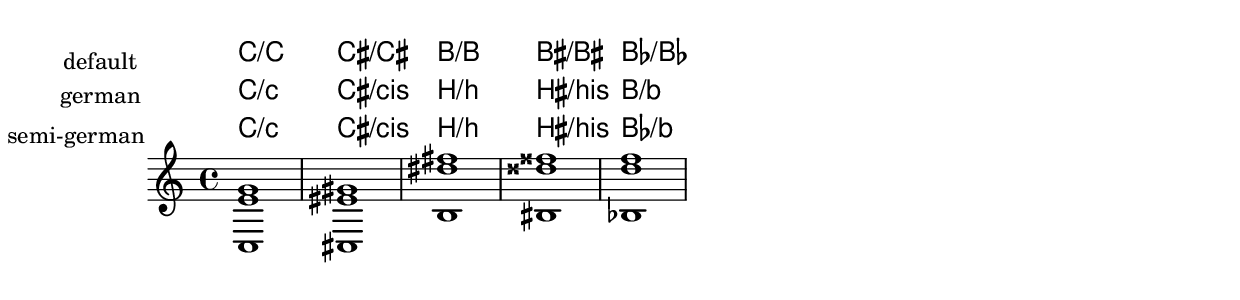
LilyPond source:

%% Do not edit this file; it is auto-generated from LSR http://lsr.dsi.unimi.it
%% This file is in the public domain.
\version "2.11.51"

\header {
  lsrtags = "chords"

  texidoces = "
La nomenclatura inglesa (predeterminada) para los acordes del
cifrado americano se puede cambiar por la alemana
(@code{\germanChords} sustituye B y Bes por H y B) o por la semi-alemana
(@code{\semiGermanChords} sustituye B y Bes por H y Bb).

"
  doctitlees = "Cambiar la nomenclatura de los acordes del cifrado americano por la notación alemana o semi-alemana"

  texidoc = "
The english naming of chords (default) can be changed to german 
(@code{\\germanChords} replaces B and Bes to H and B) or semi-german 
(@code{\\semiGermanChords} replaces B and Bes to H and Bb).




"
  doctitle = "Changing the chord names to German or semi-German notation"
} % begin verbatim
music = \chordmode {
  c1/c cis/cis
  b/b bis/bis bes/bes
} 

%% The following is only here to print the names of the
%% chords styles; it can be removed if you do not need to
%% print them.

\layout {
  \context {\ChordNames \consists Instrument_name_engraver }
}

<<
  \new ChordNames {
    \set ChordNames.instrumentName = #"default"
    \music
  }
  \new ChordNames {
    \set ChordNames.instrumentName = #"german"
    \germanChords \music }
  \new ChordNames {
    \set ChordNames.instrumentName = #"semi-german"
    \semiGermanChords \music }
  \context Voice { \music }
>>
